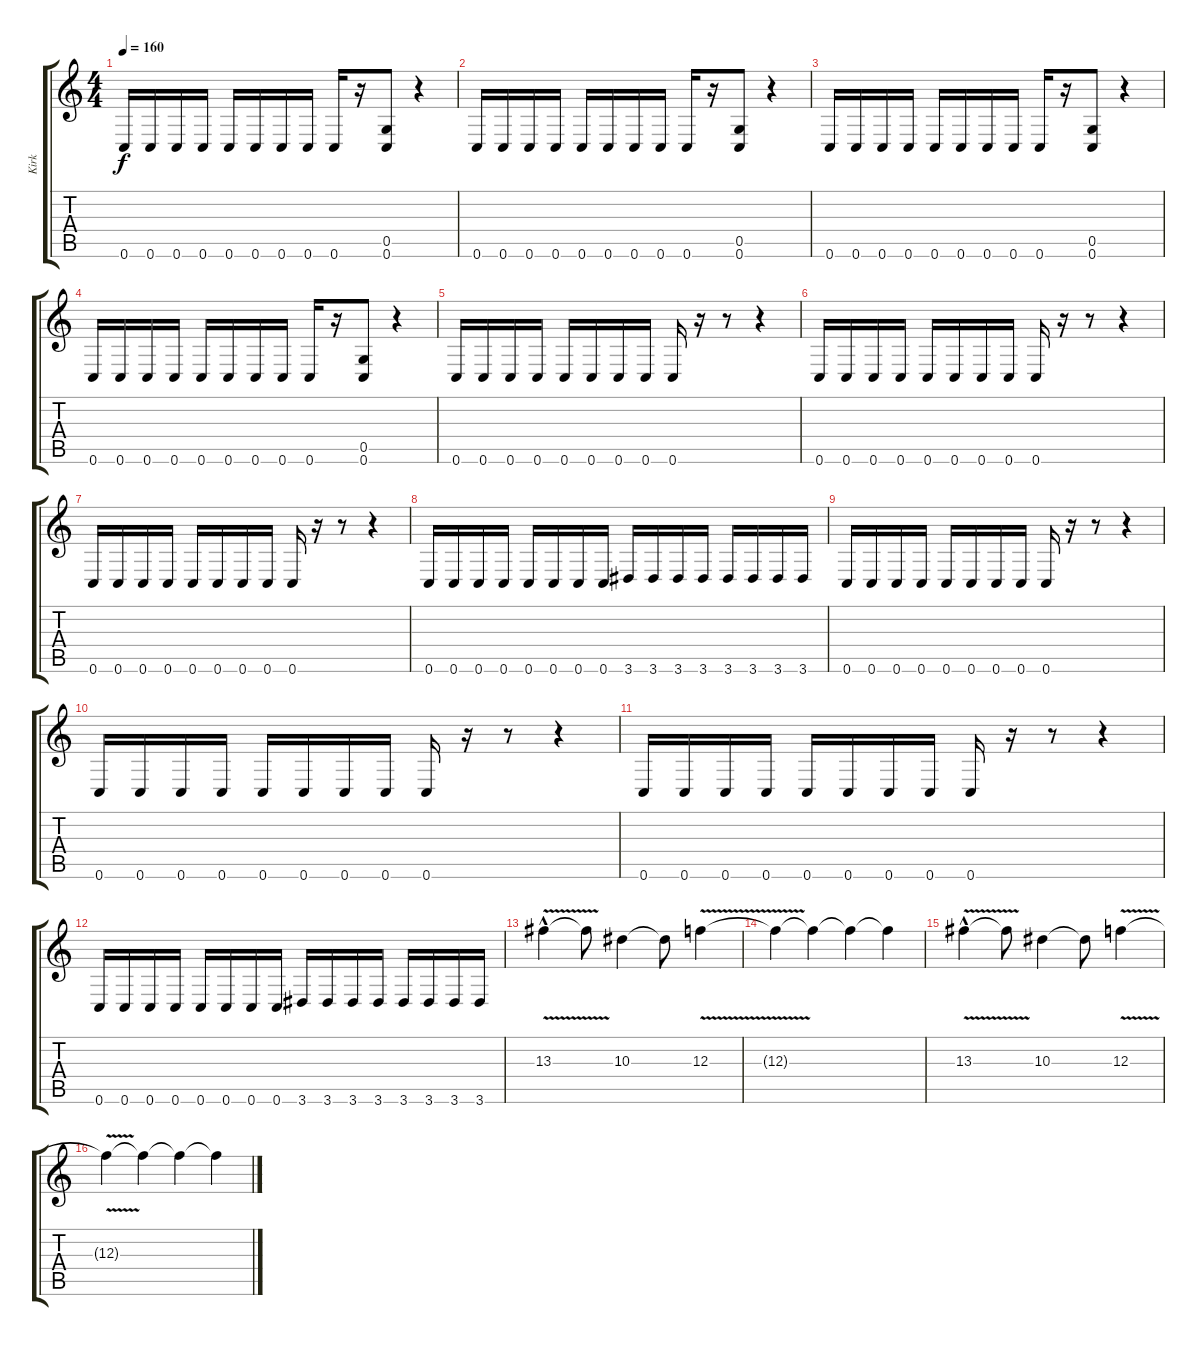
\track ("Kirk" "Kirk") {instrument distortionguitar}
\staff {score tabs}
\tuning (D4 A3 F3 C3 G2 C2) {hide}
\ts (4 4)
\tempo 160
\clef g2
\ks c
0.6.16{dy f} 0.6.16 0.6.16 0.6.16 0.6.16 0.6.16 0.6.16 0.6.16 0.6.16 r.16 (0.5 0.6).8 r.4 |
0.6.16 0.6.16 0.6.16 0.6.16 0.6.16 0.6.16 0.6.16 0.6.16 0.6.16 r.16 (0.5 0.6).8 r.4 |
0.6.16 0.6.16 0.6.16 0.6.16 0.6.16 0.6.16 0.6.16 0.6.16 0.6.16 r.16 (0.5 0.6).8 r.4 |
0.6.16 0.6.16 0.6.16 0.6.16 0.6.16 0.6.16 0.6.16 0.6.16 0.6.16 r.16 (0.5 0.6).8 r.4 |
0.6.16 0.6.16 0.6.16 0.6.16 0.6.16 0.6.16 0.6.16 0.6.16 0.6.16 r.16 r.8 r.4 |
0.6.16 0.6.16 0.6.16 0.6.16 0.6.16 0.6.16 0.6.16 0.6.16 0.6.16 r.16 r.8 r.4 |
0.6.16 0.6.16 0.6.16 0.6.16 0.6.16 0.6.16 0.6.16 0.6.16 0.6.16 r.16 r.8 r.4 |
0.6.16 0.6.16 0.6.16 0.6.16 0.6.16 0.6.16 0.6.16 0.6.16 3.6.16 3.6.16 3.6.16 3.6.16 3.6.16 3.6.16 3.6.16 3.6.16 |
0.6.16 0.6.16 0.6.16 0.6.16 0.6.16 0.6.16 0.6.16 0.6.16 0.6.16 r.16 r.8 r.4 |
0.6.16 0.6.16 0.6.16 0.6.16 0.6.16 0.6.16 0.6.16 0.6.16 0.6.16 r.16 r.8 r.4 |
0.6.16 0.6.16 0.6.16 0.6.16 0.6.16 0.6.16 0.6.16 0.6.16 0.6.16 r.16 r.8 r.4 |
0.6.16 0.6.16 0.6.16 0.6.16 0.6.16 0.6.16 0.6.16 0.6.16 3.6.16 3.6.16 3.6.16 3.6.16 3.6.16 3.6.16 3.6.16 3.6.16 |
13.3{v hac}.4{instrument overdrivenguitar} 13.3{t}.8 10.3.4 10.3{t}.8 12.3{v}.4 |
12.3{t}.4 12.3{t}.4 12.3{t}.4 12.3{t}.4 |
13.3{v hac}.4{instrument overdrivenguitar} 13.3{t}.8 10.3.4 10.3{t}.8 12.3{v}.4 |
12.3{t}.4 12.3{t}.4 12.3{t}.4 12.3{t}.4
